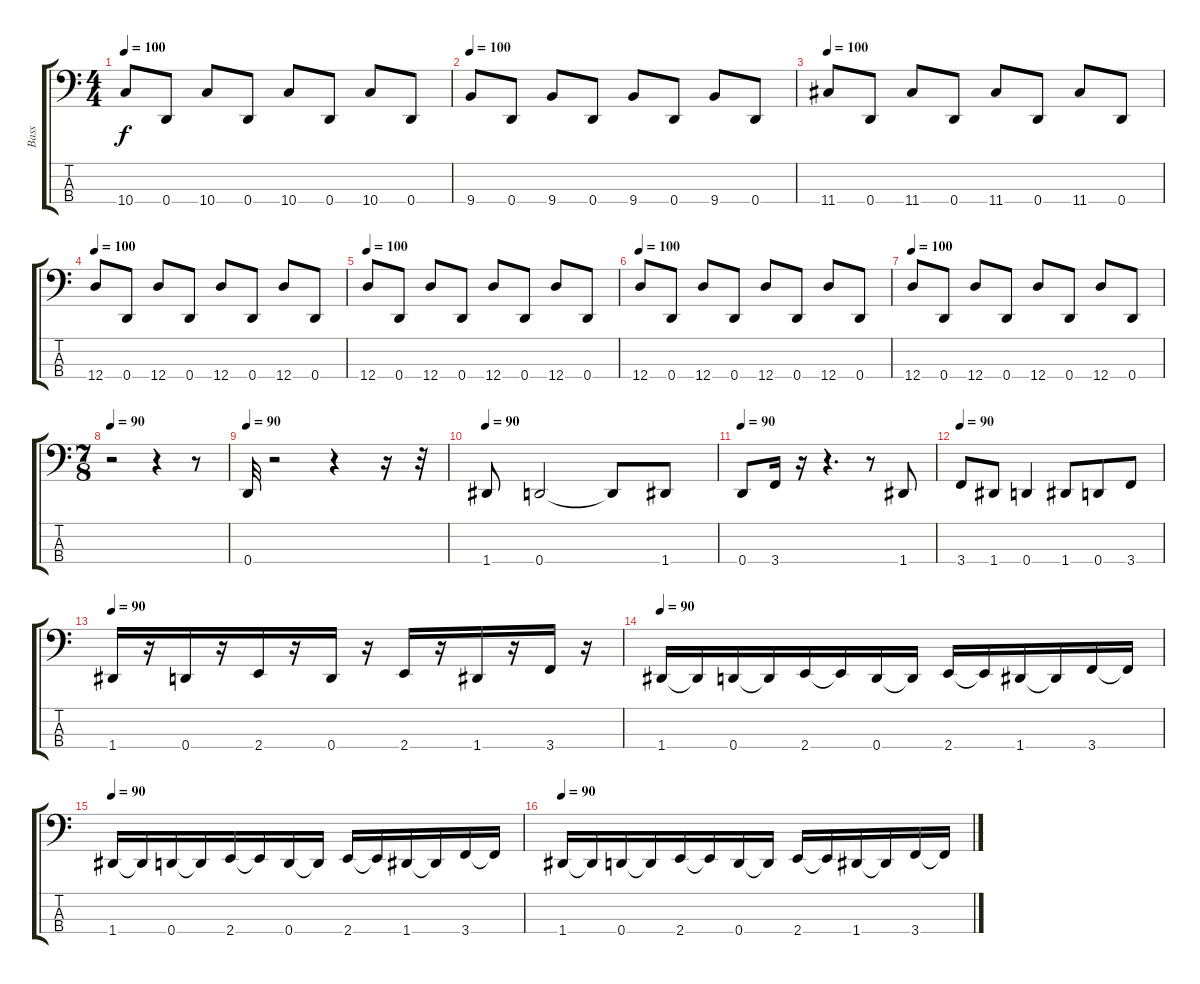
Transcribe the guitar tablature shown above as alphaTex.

\track ("Bass" "Bass") {instrument electricbassfinger}
\staff {score tabs}
\tuning (G2 D2 A1 D1) {hide}
\ts (4 4)
\tempo 100
\clef f4
\ks c
10.4.8{dy f volume 9} 0.4.8 10.4.8 0.4.8 10.4.8 0.4.8 10.4.8 0.4.8 |
\tempo 100
9.4.8{volume 9} 0.4.8 9.4.8 0.4.8 9.4.8 0.4.8 9.4.8 0.4.8 |
\tempo 100
11.4.8{volume 9} 0.4.8 11.4.8 0.4.8 11.4.8 0.4.8 11.4.8 0.4.8 |
\tempo 100
12.4.8{volume 9} 0.4.8 12.4.8 0.4.8 12.4.8 0.4.8 12.4.8 0.4.8 |
\tempo 100
12.4.8{volume 9} 0.4.8 12.4.8 0.4.8 12.4.8 0.4.8 12.4.8 0.4.8 |
\tempo 100
12.4.8{volume 9} 0.4.8 12.4.8 0.4.8 12.4.8 0.4.8 12.4.8 0.4.8 |
\tempo 100
12.4.8{volume 9} 0.4.8 12.4.8 0.4.8 12.4.8 0.4.8 12.4.8 0.4.8 |
\ts (7 8)
\tempo 90
r.2 r.4 r.8 |
\tempo 90
0.4.32 r.2 r.4 r.16 r.32 |
\tempo 90
1.4.8{volume 16} 0.4.2 0.4{t}.8 1.4.8 |
\tempo 90
0.4.8 3.4.16 r.16 r.4{d} r.8 1.4.8 |
\tempo 90
3.4.8 1.4.8 0.4.4 1.4.8 0.4.8 3.4.8 |
\tempo 90
1.4.16 r.16 0.4.16 r.16 2.4.16 r.16 0.4.16 r.16 2.4.16 r.16 1.4.16 r.16 3.4.16 r.16 |
\tempo 90
1.4.16 1.4{t}.16 0.4.16 0.4{t}.16 2.4.16 2.4{t}.16 0.4.16 0.4{t}.16 2.4.16 2.4{t}.16 1.4.16 1.4{t}.16 3.4.16 3.4{t}.16 |
\tempo 90
1.4.16 1.4{t}.16 0.4.16 0.4{t}.16 2.4.16 2.4{t}.16 0.4.16 0.4{t}.16 2.4.16 2.4{t}.16 1.4.16 1.4{t}.16 3.4.16 3.4{t}.16 |
\tempo 90
1.4.16 1.4{t}.16 0.4.16 0.4{t}.16 2.4.16 2.4{t}.16 0.4.16 0.4{t}.16 2.4.16 2.4{t}.16 1.4.16 1.4{t}.16 3.4.16 3.4{t}.16
